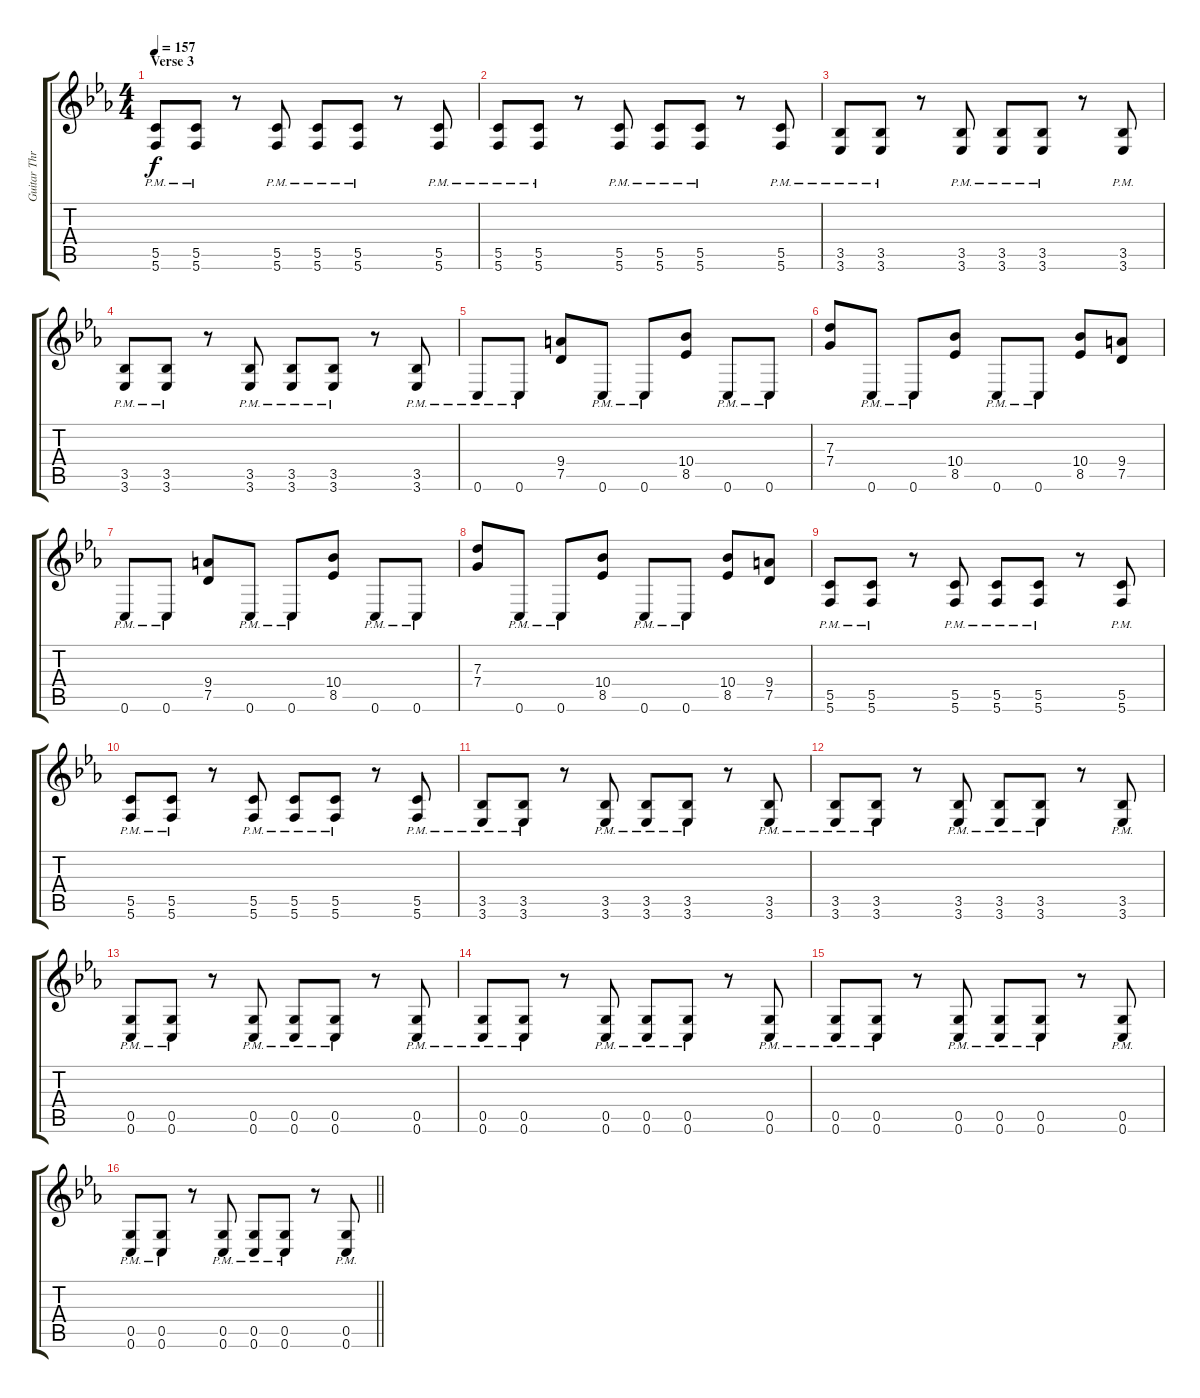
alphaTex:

\track ("Guitar Three" "Guitar Thr") {instrument overdrivenguitar}
\staff {score tabs}
\tuning (E4 C4 G3 C3 G2 C2) {hide}
\ts (4 4)
\section ("" "Verse 3")
\tempo 157
\clef g2
\ks cminor
(5.5{pm} 5.6{pm}).8{dy f} (5.5{pm} 5.6{pm}).8 r.8 (5.5{pm} 5.6{pm}).8 (5.5{pm} 5.6{pm}).8 (5.5{pm} 5.6{pm}).8 r.8 (5.5{pm} 5.6{pm}).8 |
(5.5{pm} 5.6{pm}).8 (5.5{pm} 5.6{pm}).8 r.8 (5.5{pm} 5.6{pm}).8 (5.5{pm} 5.6{pm}).8 (5.5{pm} 5.6{pm}).8 r.8 (5.5{pm} 5.6{pm}).8 |
(3.5{pm} 3.6{pm}).8 (3.5{pm} 3.6{pm}).8 r.8 (3.5{pm} 3.6{pm}).8 (3.5{pm} 3.6{pm}).8 (3.5{pm} 3.6{pm}).8 r.8 (3.5{pm} 3.6{pm}).8 |
(3.5{pm} 3.6{pm}).8 (3.5{pm} 3.6{pm}).8 r.8 (3.5{pm} 3.6{pm}).8 (3.5{pm} 3.6{pm}).8 (3.5{pm} 3.6{pm}).8 r.8 (3.5{pm} 3.6{pm}).8 |
0.6{pm}.8 0.6{pm}.8 (9.4 7.5).8 0.6{pm}.8 0.6{pm}.8 (10.4 8.5).8 0.6{pm}.8 0.6{pm}.8 |
(7.3 7.4).8 0.6{pm}.8 0.6{pm}.8 (10.4 8.5).8 0.6{pm}.8 0.6{pm}.8 (10.4 8.5).8 (9.4 7.5).8 |
0.6{pm}.8 0.6{pm}.8 (9.4 7.5).8 0.6{pm}.8 0.6{pm}.8 (10.4 8.5).8 0.6{pm}.8 0.6{pm}.8 |
(7.3 7.4).8 0.6{pm}.8 0.6{pm}.8 (10.4 8.5).8 0.6{pm}.8 0.6{pm}.8 (10.4 8.5).8 (9.4 7.5).8 |
(5.5{pm} 5.6{pm}).8 (5.5{pm} 5.6{pm}).8 r.8 (5.5{pm} 5.6{pm}).8 (5.5{pm} 5.6{pm}).8 (5.5{pm} 5.6{pm}).8 r.8 (5.5{pm} 5.6{pm}).8 |
(5.5{pm} 5.6{pm}).8 (5.5{pm} 5.6{pm}).8 r.8 (5.5{pm} 5.6{pm}).8 (5.5{pm} 5.6{pm}).8 (5.5{pm} 5.6{pm}).8 r.8 (5.5{pm} 5.6{pm}).8 |
(3.5{pm} 3.6{pm}).8 (3.5{pm} 3.6{pm}).8 r.8 (3.5{pm} 3.6{pm}).8 (3.5{pm} 3.6{pm}).8 (3.5{pm} 3.6{pm}).8 r.8 (3.5{pm} 3.6{pm}).8 |
(3.5{pm} 3.6{pm}).8 (3.5{pm} 3.6{pm}).8 r.8 (3.5{pm} 3.6{pm}).8 (3.5{pm} 3.6{pm}).8 (3.5{pm} 3.6{pm}).8 r.8 (3.5{pm} 3.6{pm}).8 |
(0.5{pm} 0.6{pm}).8 (0.5{pm} 0.6{pm}).8 r.8 (0.5{pm} 0.6{pm}).8 (0.5{pm} 0.6{pm}).8 (0.5{pm} 0.6{pm}).8 r.8 (0.5{pm} 0.6{pm}).8 |
(0.5{pm} 0.6{pm}).8 (0.5{pm} 0.6{pm}).8 r.8 (0.5{pm} 0.6{pm}).8 (0.5{pm} 0.6{pm}).8 (0.5{pm} 0.6{pm}).8 r.8 (0.5{pm} 0.6{pm}).8 |
(0.5{pm} 0.6{pm}).8 (0.5{pm} 0.6{pm}).8 r.8 (0.5{pm} 0.6{pm}).8 (0.5{pm} 0.6{pm}).8 (0.5{pm} 0.6{pm}).8 r.8 (0.5{pm} 0.6{pm}).8 |
\barLineRight lightlight
(0.5{pm} 0.6{pm}).8 (0.5{pm} 0.6{pm}).8 r.8 (0.5{pm} 0.6{pm}).8 (0.5{pm} 0.6{pm}).8 (0.5{pm} 0.6{pm}).8 r.8 (0.5{pm} 0.6{pm}).8
